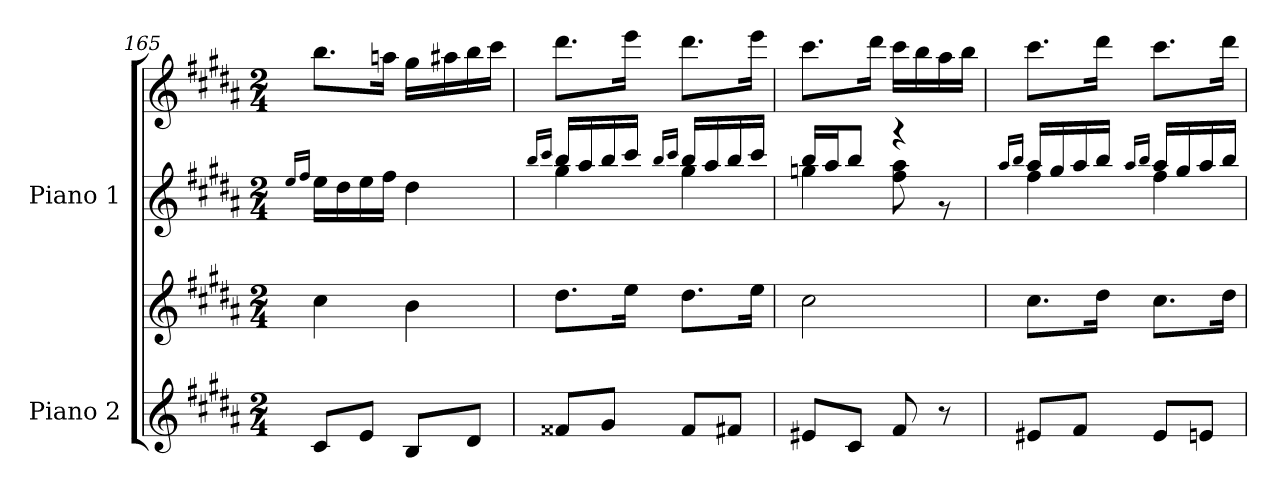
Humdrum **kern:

**kern	**kern	**kern	**kern
*part2	*part2	*part1	*part1
*staff4	*staff3	*staff2	*staff1
*I"Piano 2	*	*I"Piano 1	*
*I'Pno. 2	*	*I'Pno. 1	*
*clefG2	*clefG2	*clefG2	*clefG2
*k[f#c#g#d#a#]	*k[f#c#g#d#a#]	*k[f#c#g#d#a#]	*k[f#c#g#d#a#]
*M2/4	*M2/4	*M2/4	*M2/4
=165	=165	=165	=165
.	.	16qee/LL	.
.	.	16qff#/JJ	.
8c#/L	4cc#\	16ee\LL	8.bb\L
.	.	16dd#\	.
8e/J	.	16ee\	.
.	.	16ff#\JJ	16aan\Jk
8B/L	4b\	4dd#\	16gg#\LL
.	.	.	16aa#X\
8d#/J	.	.	16bb\
.	.	.	16ccc#\JJ
=166	=166	=166	=166
.	.	16qbb/LL	.
.	.	16qccc#/JJ	.
*	*	*^	*
8f##X/L	8.dd#\L	16bb/LL	4gg#\	8.ddd#\L
.	.	16aa#/	.	.
8g#/J	.	16bb/	.	.
.	16ee\Jk	16ccc#/JJ	.	16eee\Jk
.	.	16qbb/LL	.	.
.	.	16qccc#/JJ	.	.
8f##/L	8.dd#\L	16bb/LL	4gg#\	8.ddd#\L
.	.	16aa#/	.	.
8f#X/J	.	16bb/	.	.
.	16ee\Jk	16ccc#/JJ	.	16eee\Jk
!!LO:LB:g=z
=167	=167	=167	=167	=167
8e#X/L	2cc#\	16bb/LL	4ggn\	8.ccc#\L
.	.	16aa#/J	.	.
8c#/J	.	8bb/J	.	.
.	.	.	.	16ddd#\Jk
8f#/	.	4r	8ff#\ 8aa#\	16ccc#\LL
.	.	.	.	16bb\
8r	.	.	8r	16aa#\
.	.	.	.	16bb\JJ
=168	=168	=168	=168	=168
.	.	16qaa#/LL	.	.
.	.	16qbb/JJ	.	.
8e#X/L	8.cc#\L	16aa#/LL	4ff#\	8.ccc#\L
.	.	16gg#/	.	.
8f#/J	.	16aa#/	.	.
.	16dd#\Jk	16bb/JJ	.	16ddd#\Jk
.	.	16qaa#/LL	.	.
.	.	16qbb/JJ	.	.
8e#/L	8.cc#\L	16aa#/LL	4ff#\	8.ccc#\L
.	.	16gg#/	.	.
8en/J	.	16aa#/	.	.
.	16dd#\Jk	16bb/JJ	.	16ddd#\Jk
*	*	*v	*v	*
=	=	=	=
*-	*-	*-	*-
